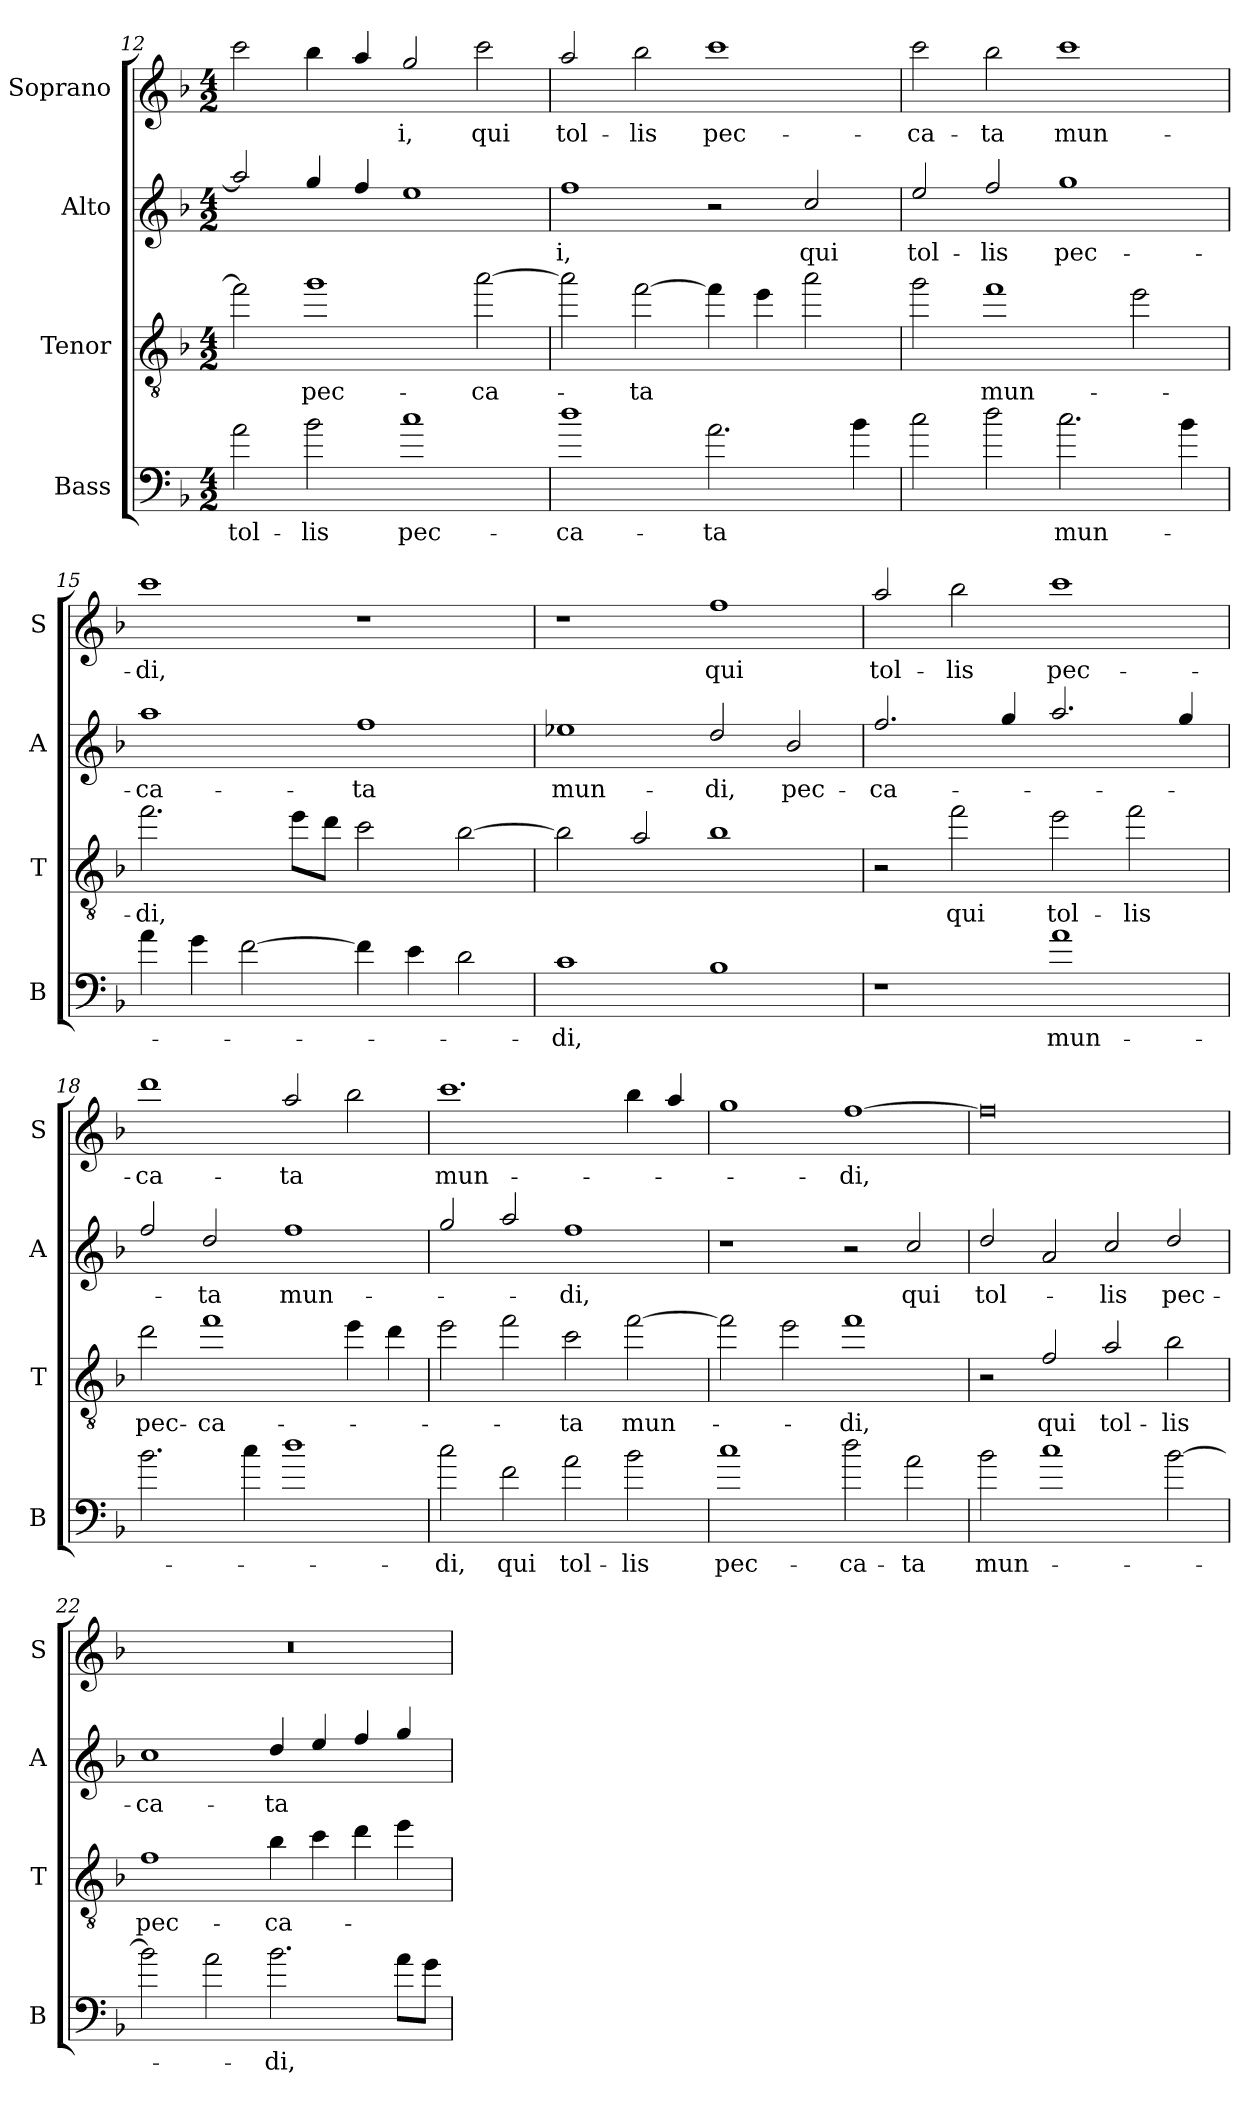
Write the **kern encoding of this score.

**kern	**text	**kern	**text	**kern	**text	**kern	**text
*part4	*part4	*part3	*part3	*part2	*part2	*part1	*part1
*staff4	*staff4	*staff3	*staff3	*staff2	*staff2	*staff1	*staff1
*I"Bass	*	*I"Tenor	*	*I"Alto	*	*I"Soprano	*
*I'B	*	*I'T	*	*I'A	*	*I'S	*
*clefF4	*	*clefGv2	*	*clefG2	*	*clefG2	*
*ITrd7c12	*	*ITrd7c12	*	*ITrd7c12	*	*ITrd7c12	*
*k[b-]	*	*k[b-]	*	*k[b-]	*	*k[b-]	*
*F:	*	*F:	*	*F:	*	*F:	*
*M4/2	*	*M4/2	*	*M4/2	*	*M4/2	*
=12	=12	=12	=12	=12	=12	=12	=12
!	!LO:LY:b	!	!	!	!	!	!
2A\	tol-	2f\]	.	2a/]	.	2cc\	.
!	!LO:LY:b	!	!LO:LY:b	!	!	!	!
2B-\	-lis	1g	pec-	4g/	.	4b-\	.
.	.	.	.	4f/	.	4a/	.
!	!LO:LY:b	!	!	!	!	!	!LO:LY:b
1c	pec-	.	.	1e	.	2g/	-i,
!	!	!	!LO:LY:b	!	!	!	!LO:LY:b
.	.	[2a\	-ca-	.	.	2cc\	qui
=13	=13	=13	=13	=13	=13	=13	=13
!	!LO:LY:b	!	!	!	!LO:LY:b	!	!LO:LY:b
1d	-ca-	2a\]	.	1f	-i,	2a/	tol-
!	!	!	!LO:LY:b	!	!	!	!LO:LY:b
.	.	[2f\	-ta	.	.	2b-\	-lis
!	!LO:LY:b	!	!	!	!	!	!LO:LY:b
2.A\	-ta	4f\]	.	2r	.	1cc	pec-
.	.	4e\	.	.	.	.	.
!	!	!	!	!	!LO:LY:b	!	!
.	.	2a\	.	2c/	qui	.	.
4B-\	.	.	.	.	.	.	.
=14	=14	=14	=14	=14	=14	=14	=14
!	!	!	!	!	!LO:LY:b	!	!LO:LY:b
2c\	.	2g\	.	2e/	tol-	2cc\	-ca-
!	!	!	!LO:LY:b	!	!LO:LY:b	!	!LO:LY:b
2d\	.	1f	mun-	2f/	-lis	2b-\	-ta
!	!LO:LY:b	!	!	!	!LO:LY:b	!	!LO:LY:b
2.c\	mun-	.	.	1g	pec-	1cc	mun-
.	.	2e\	.	.	.	.	.
4B-\	.	.	.	.	.	.	.
=15	=15	=15	=15	=15	=15	=15	=15
!	!	!	!LO:LY:b	!	!LO:LY:b	!	!LO:LY:b
4A\	.	2.f\	-di,	1a	-ca-	1cc	-di,
4G\	.	.	.	.	.	.	.
[2F\	.	.	.	.	.	.	.
.	.	8e\L	.	.	.	.	.
.	.	8d\J	.	.	.	.	.
!	!	!	!	!	!LO:LY:b	!	!
4F\]	.	2c\	.	1f	-ta	1r	.
4E\	.	.	.	.	.	.	.
2D\	.	[2B-\	.	.	.	.	.
!!LO:PB:g=z
=16	=16	=16	=16	=16	=16	=16	=16
!	!LO:LY:b	!	!	!	!LO:LY:b	!	!
1C	-di,	2B-\]	.	1e-X	mun-	1r	.
.	.	2A/	.	.	.	.	.
!	!	!	!	!	!LO:LY:b	!	!LO:LY:b
1BB-	.	1B-	.	2d/	-di,	1f	qui
!	!	!	!	!	!LO:LY:b	!	!
.	.	.	.	2B-/	pec-	.	.
=17	=17	=17	=17	=17	=17	=17	=17
!	!	!	!	!	!LO:LY:b	!	!LO:LY:b
1r	.	2r	.	2.f/	-ca-	2a/	tol-
!	!	!	!LO:LY:b	!	!	!	!LO:LY:b
.	.	2f\	qui	.	.	2b-\	-lis
.	.	.	.	4g/	.	.	.
!	!LO:LY:b	!	!LO:LY:b	!	!	!	!LO:LY:b
1A	mun-	2e\	tol-	2.a/	.	1cc	pec-
!	!	!	!LO:LY:b	!	!	!	!
.	.	2f\	-lis	.	.	.	.
.	.	.	.	4g/	.	.	.
=18	=18	=18	=18	=18	=18	=18	=18
!	!	!	!LO:LY:b	!	!	!	!LO:LY:b
2.B-\	.	2d\	pec-	2f/	.	1dd	-ca-
!	!	!	!LO:LY:b	!	!LO:LY:b	!	!
.	.	1f	-ca-	2d/	-ta	.	.
4c\	.	.	.	.	.	.	.
!	!	!	!	!	!LO:LY:b	!	!LO:LY:b
1d	.	.	.	1f	mun-	2a/	-ta
.	.	4e\	.	.	.	2b-\	.
.	.	4d\	.	.	.	.	.
=19	=19	=19	=19	=19	=19	=19	=19
!	!LO:LY:b	!	!	!	!	!	!LO:LY:b
2c\	-di,	2e\	.	2g/	.	1.cc	mun-
!	!LO:LY:b	!	!	!	!	!	!
2F\	qui	2f\	.	2a/	.	.	.
!	!LO:LY:b	!	!LO:LY:b	!	!LO:LY:b	!	!
2A\	tol-	2c\	-ta	1f	-di,	.	.
!	!LO:LY:b	!	!LO:LY:b	!	!	!	!
2B-\	-lis	[2f\	mun-	.	.	4b-\	.
.	.	.	.	.	.	4a/	.
=20	=20	=20	=20	=20	=20	=20	=20
!	!LO:LY:b	!	!	!	!	!	!
1c	pec-	2f\]	.	1r	.	1g	.
.	.	2e\	.	.	.	.	.
!	!LO:LY:b	!	!LO:LY:b	!	!	!	!LO:LY:b
2d\	-ca-	1f	-di,	2r	.	[1f	-di,
!	!LO:LY:b	!	!	!	!LO:LY:b	!	!
2A\	-ta	.	.	2c/	qui	.	.
!!LO:LB:g=z
=21	=21	=21	=21	=21	=21	=21	=21
!	!LO:LY:b	!	!	!	!LO:LY:b	!	!
2B-\	mun-	2r	.	2d/	tol-	0f]	.
!	!	!	!LO:LY:b	!	!	!	!
1c	.	2F/	qui	2A/	.	.	.
!	!	!	!LO:LY:b	!	!LO:LY:b	!	!
.	.	2A/	tol-	2c/	-lis	.	.
!	!	!	!LO:LY:b	!	!LO:LY:b	!	!
[2B-\	.	2B-\	-lis	2d/	pec-	.	.
=22	=22	=22	=22	=22	=22	=22	=22
!	!	!	!LO:LY:b	!	!LO:LY:b	!	!
2B-\]	.	1F	pec-	1c	-ca-	0r	.
2A\	.	.	.	.	.	.	.
!	!LO:LY:b	!	!LO:LY:b	!	!LO:LY:b	!	!
2.B-\	-di,	4B-\	-ca-	4d/	-ta	.	.
.	.	4c\	.	4e/	.	.	.
.	.	4d\	.	4f/	.	.	.
8A\L	.	4e\	.	4g/	.	.	.
8G\J	.	.	.	.	.	.	.
=	=	=	=	=	=	=	=
*-	*-	*-	*-	*-	*-	*-	*-
